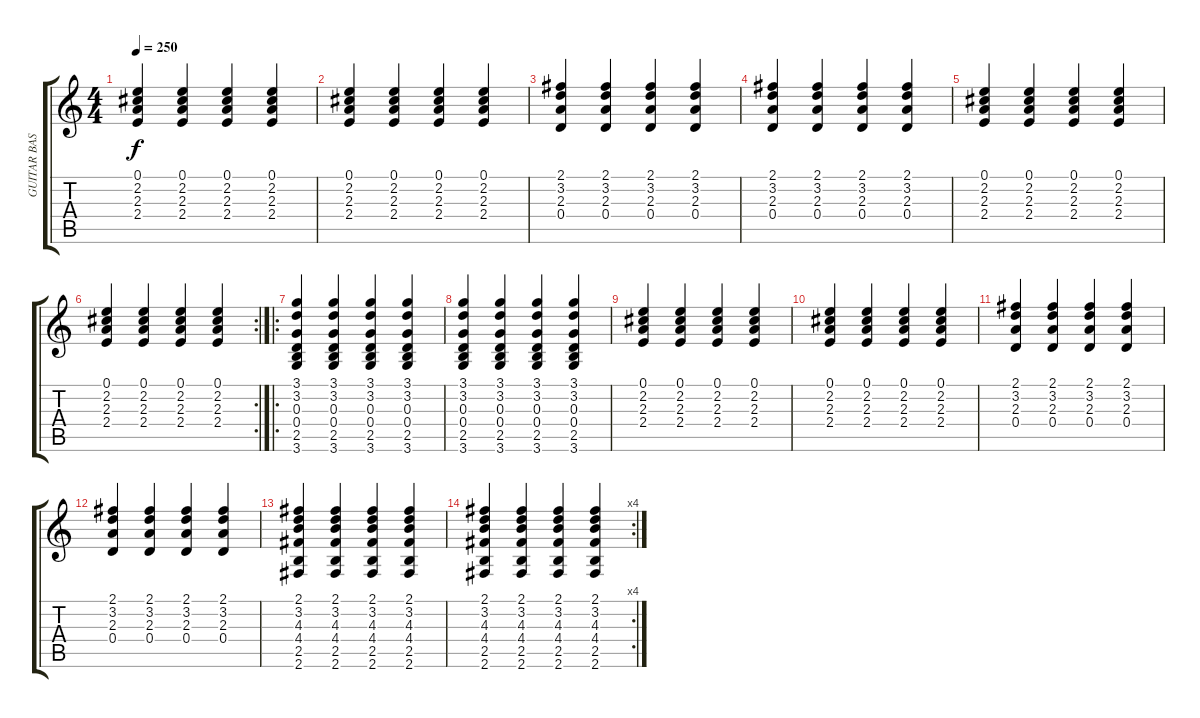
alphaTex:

\track ("GUITAR BASE DISTORÇÃO" "GUITAR BAS") {instrument distortionguitar}
\staff {score tabs}
\tuning (E4 B3 G3 D3 A2 E2) {hide}
\ts (4 4)
\tempo 250
\clef g2
\ks c
(0.1 2.2 2.3 2.4).4{dy f} (0.1 2.2 2.3 2.4).4 (0.1 2.2 2.3 2.4).4 (0.1 2.2 2.3 2.4).4 |
(0.1 2.2 2.3 2.4).4 (0.1 2.2 2.3 2.4).4 (0.1 2.2 2.3 2.4).4 (0.1 2.2 2.3 2.4).4 |
(2.1 3.2 2.3 0.4).4 (2.1 3.2 2.3 0.4).4 (2.1 3.2 2.3 0.4).4 (2.1 3.2 2.3 0.4).4 |
(2.1 3.2 2.3 0.4).4 (2.1 3.2 2.3 0.4).4 (2.1 3.2 2.3 0.4).4 (2.1 3.2 2.3 0.4).4 |
(0.1 2.2 2.3 2.4).4 (0.1 2.2 2.3 2.4).4 (0.1 2.2 2.3 2.4).4 (0.1 2.2 2.3 2.4).4 |
\rc 2
(0.1 2.2 2.3 2.4).4 (0.1 2.2 2.3 2.4).4 (0.1 2.2 2.3 2.4).4 (0.1 2.2 2.3 2.4).4 |
\ro
(3.1 3.2 0.3 0.4 2.5 3.6).4 (3.1 3.2 0.3 0.4 2.5 3.6).4 (3.1 3.2 0.3 0.4 2.5 3.6).4 (3.1 3.2 0.3 0.4 2.5 3.6).4 |
(3.1 3.2 0.3 0.4 2.5 3.6).4 (3.1 3.2 0.3 0.4 2.5 3.6).4 (3.1 3.2 0.3 0.4 2.5 3.6).4 (3.1 3.2 0.3 0.4 2.5 3.6).4 |
(0.1 2.2 2.3 2.4).4 (0.1 2.2 2.3 2.4).4 (0.1 2.2 2.3 2.4).4 (0.1 2.2 2.3 2.4).4 |
(0.1 2.2 2.3 2.4).4 (0.1 2.2 2.3 2.4).4 (0.1 2.2 2.3 2.4).4 (0.1 2.2 2.3 2.4).4 |
(2.1 3.2 2.3 0.4).4 (2.1 3.2 2.3 0.4).4 (2.1 3.2 2.3 0.4).4 (2.1 3.2 2.3 0.4).4 |
(2.1 3.2 2.3 0.4).4 (2.1 3.2 2.3 0.4).4 (2.1 3.2 2.3 0.4).4 (2.1 3.2 2.3 0.4).4 |
(2.1 3.2 4.3 4.4 2.5 2.6).4 (2.1 3.2 4.3 4.4 2.5 2.6).4 (2.1 3.2 4.3 4.4 2.5 2.6).4 (2.1 3.2 4.3 4.4 2.5 2.6).4 |
\rc 4
(2.1 3.2 4.3 4.4 2.5 2.6).4 (2.1 3.2 4.3 4.4 2.5 2.6).4 (2.1 3.2 4.3 4.4 2.5 2.6).4 (2.1 3.2 4.3 4.4 2.5 2.6).4
